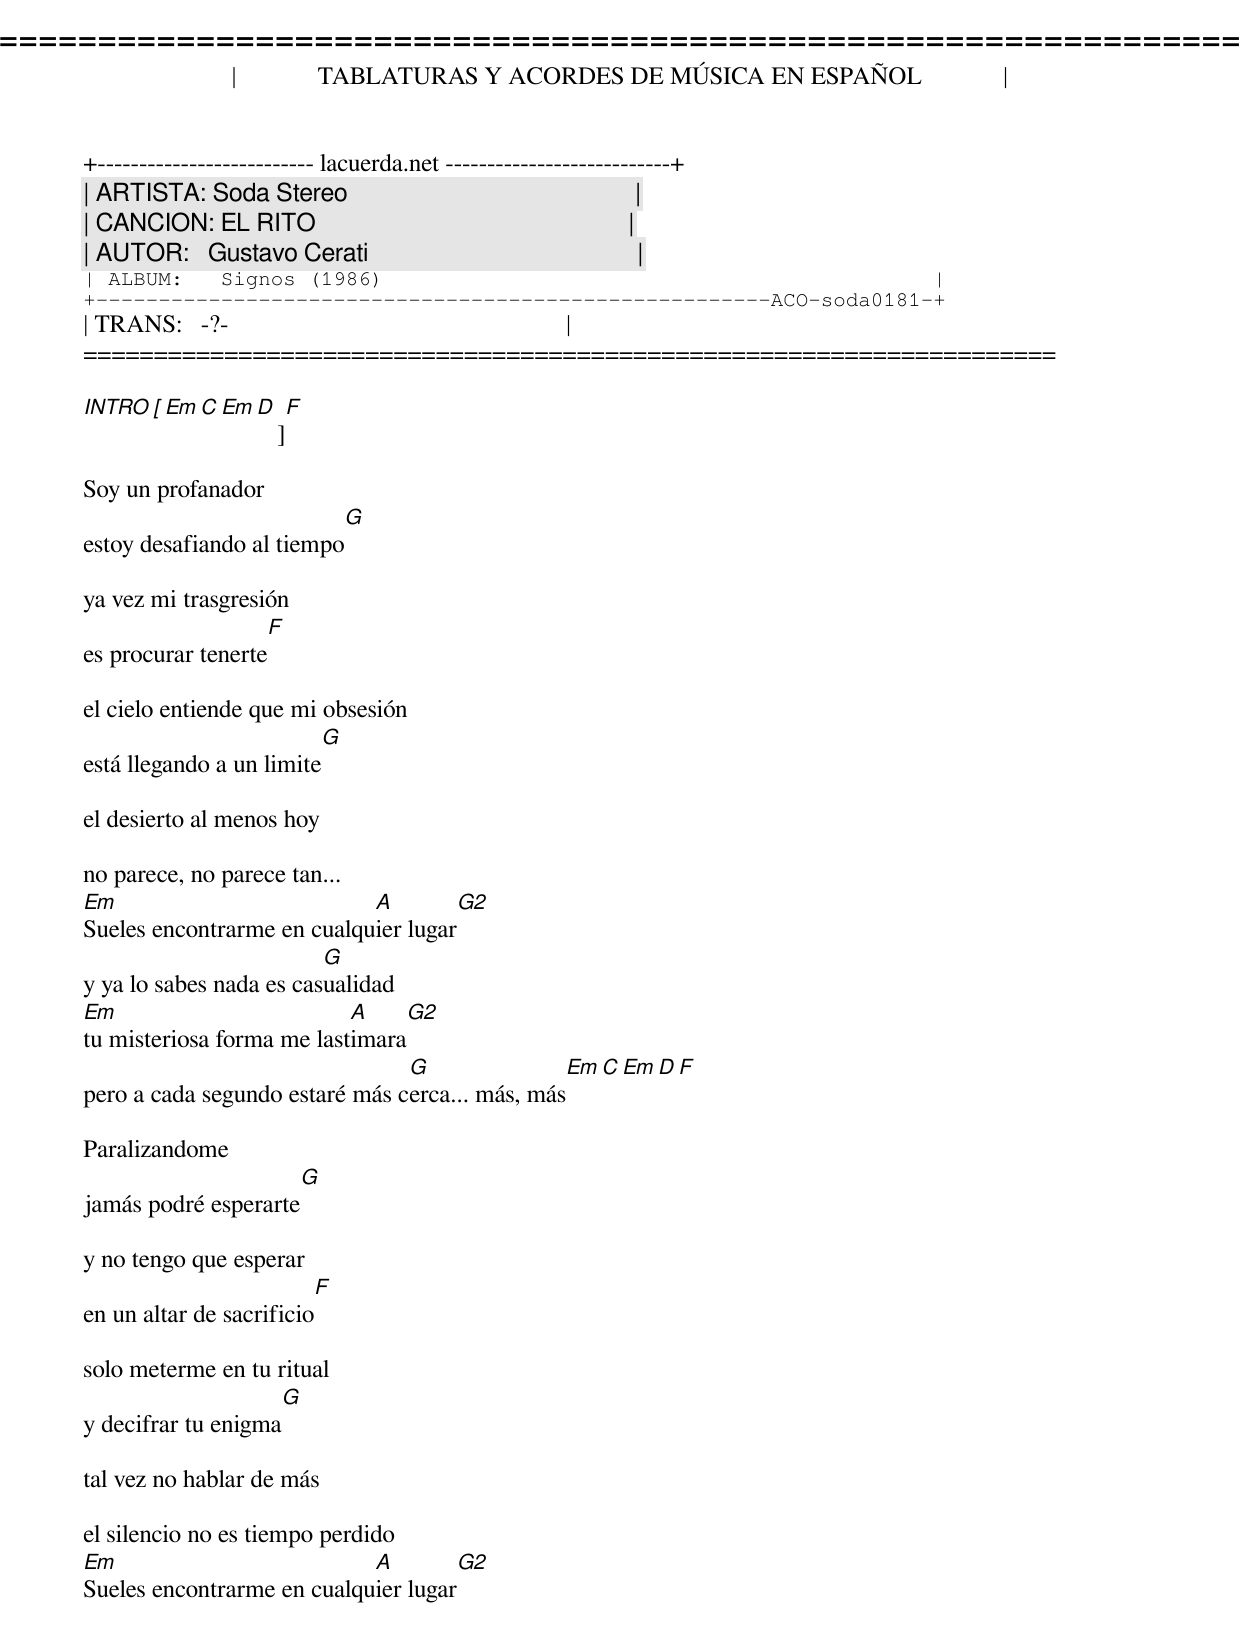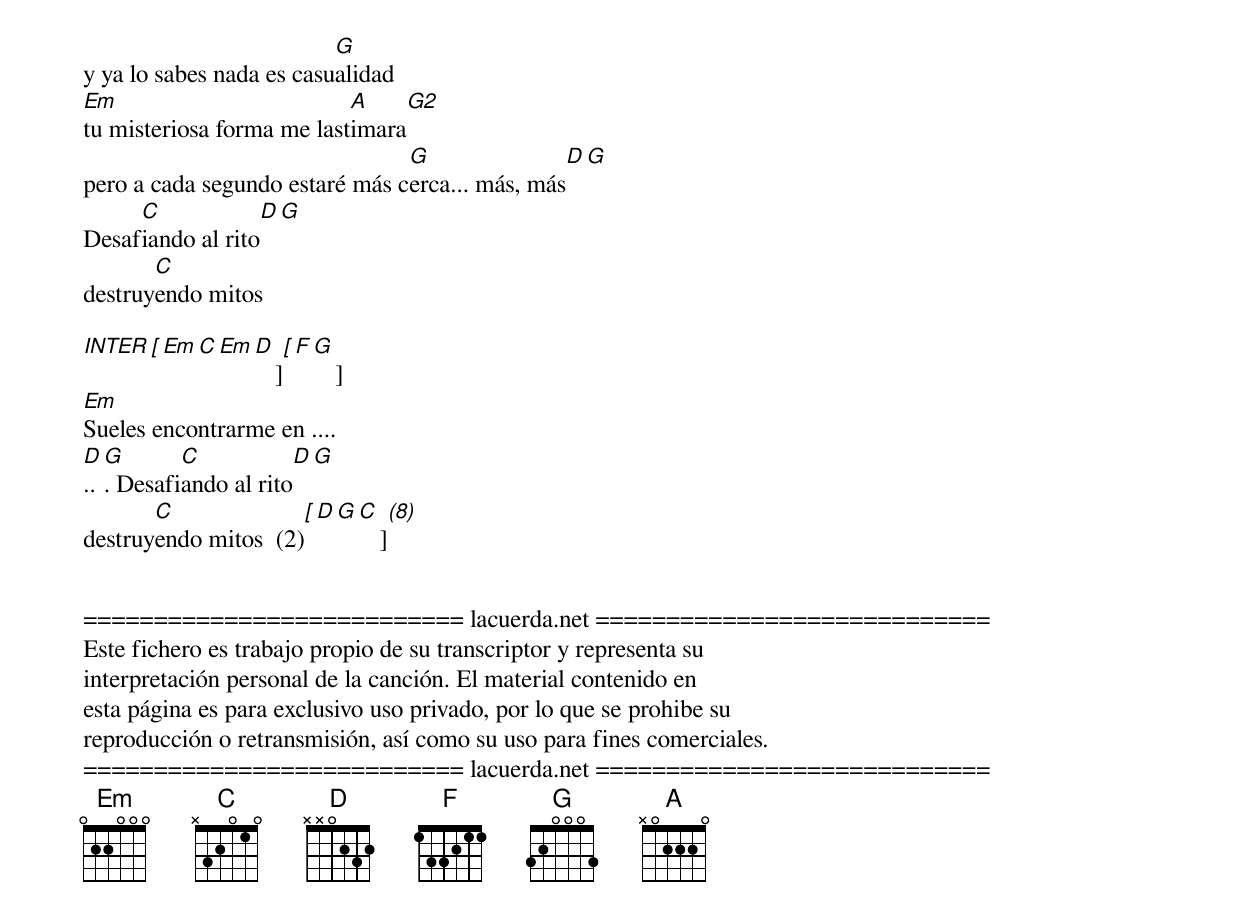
=====================================================================
|             TABLATURAS Y ACORDES DE MÚSICA EN ESPAÑOL             |
+-------------------------- lacuerda.net ---------------------------+
| ARTISTA: Soda Stereo                                              |
| CANCION: EL RITO                                                  |
| AUTOR:   Gustavo Cerati                                           |
| ALBUM:   Signos (1986)                                            |
+------------------------------------------------------ACO-soda0181-+
| TRANS:   -?-                                                      |
=====================================================================

INTRO [ Em C Em D ] F

Soy un profanador
                            G
estoy desafiando al tiempo

ya vez mi trasgresión
                    F
es procurar tenerte

el cielo entiende que mi obsesión
                          G
está llegando a un limite

el desierto al menos hoy

no parece, no parece tan...
Em                          A         G2
Sueles encontrarme en cualquier lugar
                         G
y ya lo sabes nada es casualidad
Em                         A     G2
tu misteriosa forma me lastimara
                                G                Em C Em D  F
pero a cada segundo estaré más cerca... más, más

Paralizandome
                       G
jamás podré esperarte

y no tengo que esperar
                           F
en un altar de sacrificio

solo meterme en tu ritual
                      G
y decifrar tu enigma

tal vez no hablar de más

el silencio no es tiempo perdido
Em                          A         G2
Sueles encontrarme en cualquier lugar
                          G
y ya lo sabes nada es casualidad
Em                         A      G2
tu misteriosa forma me lastimara
                                G               D  G
pero a cada segundo estaré más cerca... más, más
     C            D  G
Desafiando al rito
       C
destruyendo mitos

INTER [ Em C Em D ] [ F G ]
Em
Sueles encontrarme en ....
D G       C              D G
... Desafiando al rito
       C                 [ D G C ] (8)
destruyendo mitos  (2)


=========================== lacuerda.net ============================
Este fichero es trabajo propio de su transcriptor y representa su
interpretación personal de la canción. El material contenido en
esta página es para exclusivo uso privado, por lo que se prohibe su
reproducción o retransmisión, así como su uso para fines comerciales.
=========================== lacuerda.net ============================
